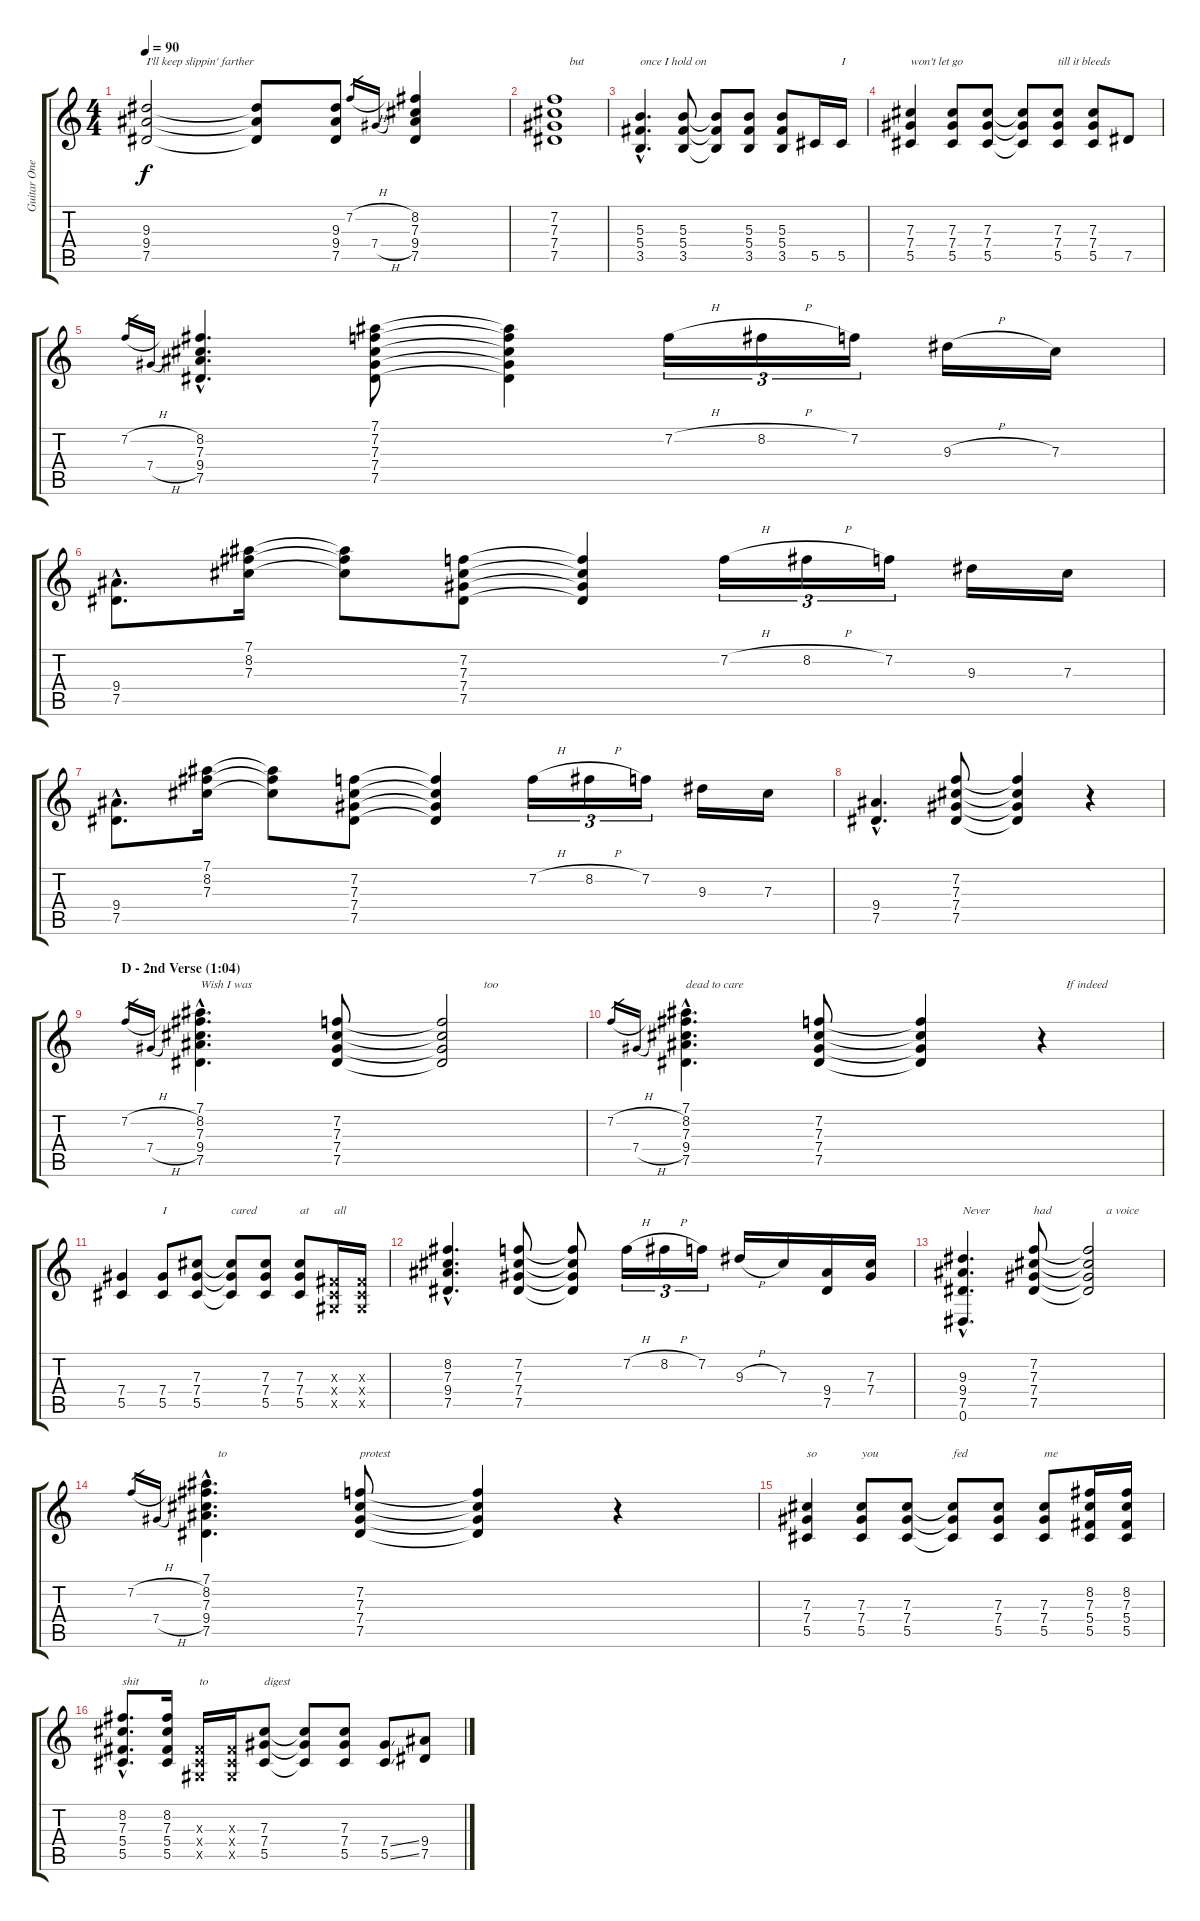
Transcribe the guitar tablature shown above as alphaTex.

\track ("Guitar One" "Guitar One") {instrument electricguitarclean}
\staff {score tabs}
\tuning (Eb4 Bb3 Gb3 Db3 Ab2 Eb2) {hide}
\ts (4 4)
\tempo 90
\clef g2
\ks c
(9.3 9.4 7.5).2{txt "I'll keep slippin' farther" dy f} (9.3{t} 9.4{t} 7.5{t}).8 (9.3 9.4 7.5).8 7.2{h}.16{gr} 7.4{h}.16{gr} (8.2 7.3 9.4 7.5).4 |
(7.2 7.3 7.4 7.5).1{txt "     but"} |
(5.3{hac} 5.4{hac} 3.5{hac}).4{d txt "once I hold on"} (5.3 5.4 3.5).8 (5.3{t} 5.4{t} 3.5{t}).8 (5.3 5.4 3.5).8 (5.3 5.4 3.5).8 5.5.16 5.5.16{txt "I"} |
(7.3 7.4 5.5).4{txt "won't let go"} (7.3 7.4 5.5).8 (7.3 7.4 5.5).8 (7.3{t} 7.4{t} 5.5{t}).8 (7.3 7.4 5.5).8{txt "till it bleeds"} (7.3 7.4 5.5).8 7.5.8 |
7.2{h}.16{gr} 7.4{h}.16{gr} (8.2{hac} 7.3{hac} 9.4{hac} 7.5{hac}).4{d} (7.1 7.2 7.3 7.4 7.5).8 (7.1{t} 7.2{t} 7.3{t} 7.4{t} 7.5{t}).4 7.2{h}.16{tu (3 2)} 8.2{h}.16{tu (3 2)} 7.2.16{tu (3 2)} 9.3{h}.16 7.3.16 |
(9.4{hac} 7.5{hac}).8{d} (7.1 8.2 7.3).16 (7.1{t} 8.2{t} 7.3{t}).8 (7.2 7.3 7.4 7.5).8 (7.2{t} 7.3{t} 7.4{t} 7.5{t}).4 7.2{h}.16{tu (3 2)} 8.2{h}.16{tu (3 2)} 7.2.16{tu (3 2)} 9.3.16 7.3.16 |
(9.4{hac} 7.5{hac}).8{d} (7.1 8.2 7.3).16 (7.1{t} 8.2{t} 7.3{t}).8 (7.2 7.3 7.4 7.5).8 (7.2{t} 7.3{t} 7.4{t} 7.5{t}).4 7.2{h}.16{tu (3 2)} 8.2{h}.16{tu (3 2)} 7.2.16{tu (3 2)} 9.3.16 7.3.16 |
(9.4{hac} 7.5{hac}).4{d} (7.2 7.3 7.4 7.5).8 (7.2{t} 7.3{t} 7.4{t} 7.5{t}).4 r.4 |
\section ("" "D - 2nd Verse (1:04)")
7.2{h}.16{gr} 7.4{h}.16{gr} (7.1{hac} 8.2{hac} 7.3{hac} 9.4{hac} 7.5{hac}).4{d txt "Wish I was"} (7.2 7.3 7.4 7.5).8 (7.2{t} 7.3{t} 7.4{t} 7.5{t}).2{txt "              too"} |
7.2{h}.16{gr} 7.4{h}.16{gr} (7.1{hac} 8.2{hac} 7.3{hac} 9.4{hac} 7.5{hac}).4{d txt "dead to care"} (7.2 7.3 7.4 7.5).8 (7.2{t} 7.3{t} 7.4{t} 7.5{t}).4 r.4{txt "        If indeed"} |
(7.4 5.5).4 (7.4 5.5).8{txt "I"} (7.3 7.4 5.5).8 (7.3{t} 7.4{t} 5.5{t}).8{txt "cared"} (7.3 7.4 5.5).8 (7.3 7.4 5.5).8{txt "at"} (0.3{x} 0.4{x} 0.5{x}).16{txt "all"} (0.3{x} 0.4{x} 0.5{x}).16 |
(8.2{hac} 7.3{hac} 9.4{hac} 7.5{hac}).4{d} (7.2 7.3 7.4 7.5).8 (7.2{t} 7.3{t} 7.4{t} 7.5{t}).8 7.2{h}.16{tu (3 2)} 8.2{h}.16{tu (3 2)} 7.2.16{tu (3 2)} 9.3{h}.16 7.3.16 (9.4 7.5).16 (7.3 7.4).16 |
(9.3{hac} 9.4{hac} 7.5{hac} 0.6{hac}).4{d txt "Never"} (7.2 7.3 7.4 7.5).8{txt "had"} (7.2{t} 7.3{t} 7.4{t} 7.5{t}).2{txt "      a voice"} |
7.2{h}.16{gr} 7.4{h}.16{gr} (7.1{hac} 8.2{hac} 7.3{hac} 9.4{hac} 7.5{hac}).4{d txt "    to"} (7.2 7.3 7.4 7.5).8{txt "protest"} (7.2{t} 7.3{t} 7.4{t} 7.5{t}).4 r.4 |
(7.3 7.4 5.5).4{txt "so"} (7.3 7.4 5.5).8{txt "you"} (7.3 7.4 5.5).8 (7.3{t} 7.4{t} 5.5{t}).8{txt "fed"} (7.3 7.4 5.5).8 (7.3 7.4 5.5).8{txt "me"} (8.2 7.3 5.4 5.5).16 (8.2 7.3 5.4 5.5).16 |
(8.2{hac} 7.3{hac} 5.4{hac} 5.5{hac}).8{d txt "shit"} (8.2 7.3 5.4 5.5).16 (0.3{x} 0.4{x} 0.5{x}).16{txt "to"} (0.3{x} 0.4{x} 0.5{x}).16 (7.3 7.4 5.5).8{txt "digest"} (7.3{t} 7.4{t} 5.5{t}).8 (7.3 7.4 5.5).8 (7.4{ss} 5.5{ss}).8 (9.4 7.5).8
